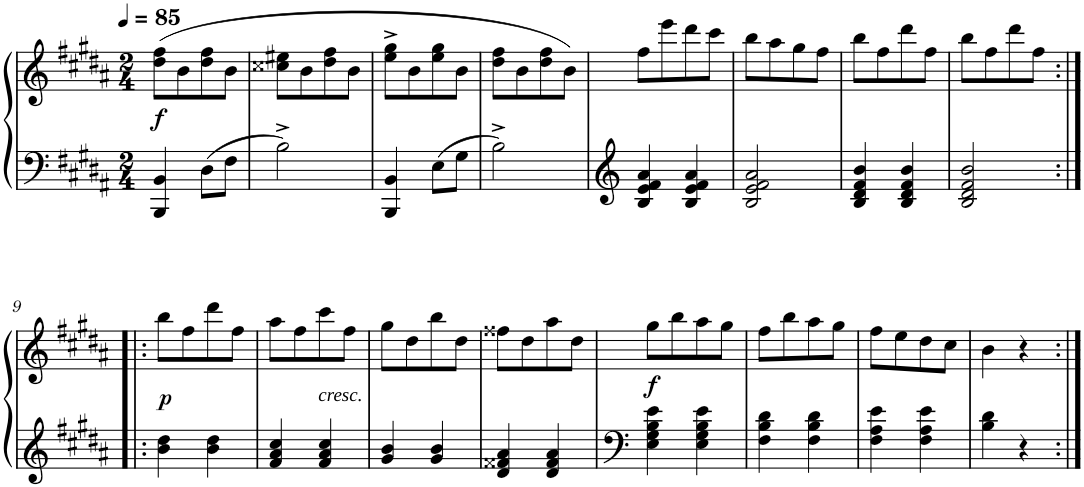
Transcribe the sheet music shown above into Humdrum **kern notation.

**kern	**kern	**dynam
*part1	*part1	*part1
*staff2	*staff1	*staff1/2
*I"Midi_1	*	*
*clefF4	*clefG2	*
*k[f#c#g#d#a#]	*k[f#c#g#d#a#]	*
*B:	*B:	*
*M2/4	*M2/4	*
*MM85	*MM85	*
=1	=1	=1
!	!	!LO:DY:b
4BBB/ 4BB/	(>8dd#\ 8ff#\L	f
.	8b\	.
8D#\L	8dd#\ 8ff#\	.
8F#\J	8b\J	.
=2	=2	=2
2B^\	8cc##X\ 8ee#X\L	.
.	8b\	.
.	8dd#\ 8ff#\	.
.	8b\J	.
=3	=3	=3
4BBB/ 4BB/	8ee\^ 8gg#\^L	.
.	8b\	.
8E\L	8ee\ 8gg#\	.
8G#\J	8b\J	.
=4	=4	=4
2B^\	8dd#\ 8ff#\L	.
.	8b\	.
.	8dd#\ 8ff#\	.
.	8b\J)	.
=5	=5	=5
4B/ 4e/ 4f#/ 4a#/	8ff#\L	.
.	8eee\	.
4B/ 4e/ 4f#/ 4a#/	8ddd#\	.
.	8ccc#\J	.
=6	=6	=6
2B/ 2e/ 2f#/ 2a#/	8bb\L	.
.	8aa#\	.
.	8gg#\	.
.	8ff#\J	.
=7	=7	=7
4B/ 4d#/ 4f#/ 4b/	8bb\L	.
.	8ff#\	.
4B/ 4d#/ 4f#/ 4b/	8ddd#\	.
.	8ff#\J	.
=8	=8	=8
2B/ 2d#/ 2f#/ 2b/	8bb\L	.
.	8ff#\	.
.	8ddd#\	.
.	8ff#\J	.
!!LO:LB:g=z
=9:|!|:	=9:|!|:	=9:|!|:
!	!	!LO:DY:b
4b\ 4dd#\	8bb\L	p
.	8ff#\	.
4b\ 4dd#\	8ddd#\	.
.	8ff#\J	.
=10	=10	=10
4f#/ 4a#/ 4cc#/	8aa#\L	.
.	8ff#\	.
!LO:TX:a:i:t=cresc.	!	!
4f#/ 4a#/ 4cc#/	8ccc#\	.
.	8ff#\J	.
=11	=11	=11
4g#/ 4b/	8gg#\L	.
.	8dd#\	.
4g#/ 4b/	8bb\	.
.	8dd#\J	.
=12	=12	=12
4d#/ 4f##X/ 4a#/	8ff##X\L	.
.	8dd#\	.
4d#/ 4f##/ 4a#/	8aa#\	.
.	8dd#\J	.
=13	=13	=13
!	!	!LO:DY:b
4E\ 4G#\ 4B\ 4e\	8gg#\L	f
.	8bb\	.
4E\ 4G#\ 4B\ 4e\	8aa#\	.
.	8gg#\J	.
=14	=14	=14
4F#\ 4B\ 4d#\	8ff#\L	.
.	8bb\	.
4F#\ 4B\ 4d#\	8aa#\	.
.	8gg#\J	.
=15	=15	=15
4F#\ 4A#\ 4e\	8ff#\L	.
.	8ee\	.
4F#\ 4A#\ 4e\	8dd#\	.
.	8cc#\J	.
=16	=16	=16
4B\ 4d#\	4b\	.
4r	4r	.
=:|!	=:|!	=:|!
*-	*-	*-
